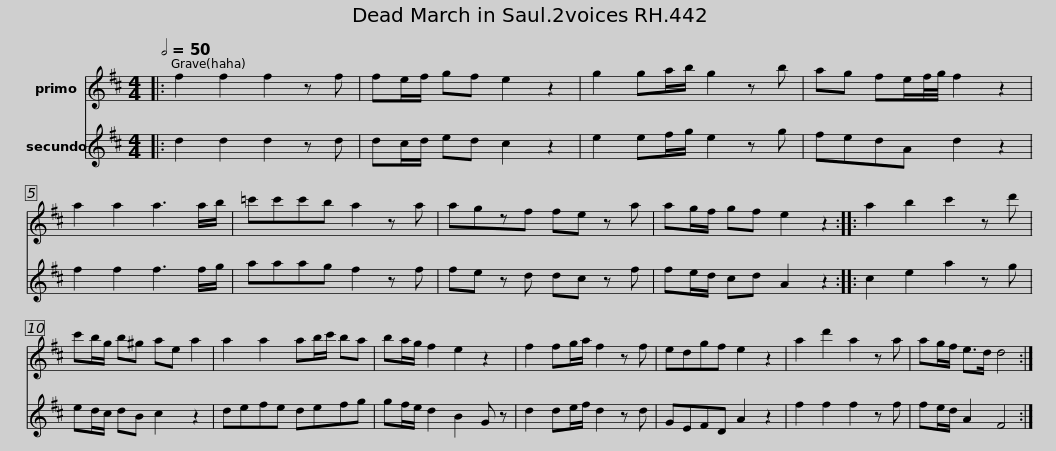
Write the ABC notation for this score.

X:1
%%score 1 2
L:1/8
Q:1/2=50
M:4/4
I:linebreak $
K:D
V:1 treble
V:2 treble
V:1
|: f2 f2 f2 z f | fe/f/ gf e2 z2 | g2 ga/b/ g2 z b | ag fe/f/4g/4 f2 z2 | a2 a2 a3 a/b/ |$ %5
 =c'c'c'b a2 z a | agzf fe z a | ag/f/ gf e2 z2 :: a2 b2 c'2 z d' | c'b/g/ b^g ae a2 |$ %10
 a2 a2 ab/c'/ ba | ba/g/ f2 e2 z2 | f2 fg/a/ f2 z f | edgf e2 z2 | a2 d'2 a2 z a |$ %15
 ag/f/ e>d d4 :| %16
V:2
|: d2 d2 d2 z d | dc/d/ ed c2 z2 | e2 ef/g/ e2 z g | fedA d2 z2 | f2 f2 f3 f/g/ |$ %5
 aaag f2 z f | fe z d dc z f | fe/d/ cd A2 z2 :: c2 e2 a2 z g | ed/c/ dB c2 z2 |$ %10
 defe defg | gf/e/ d2 B2 G z | d2 de/f/ d2 z d | GEFD A2 z2 | f2 f2 f2 z f |$ %15
 fe/d/ A2 F4 :| %16
